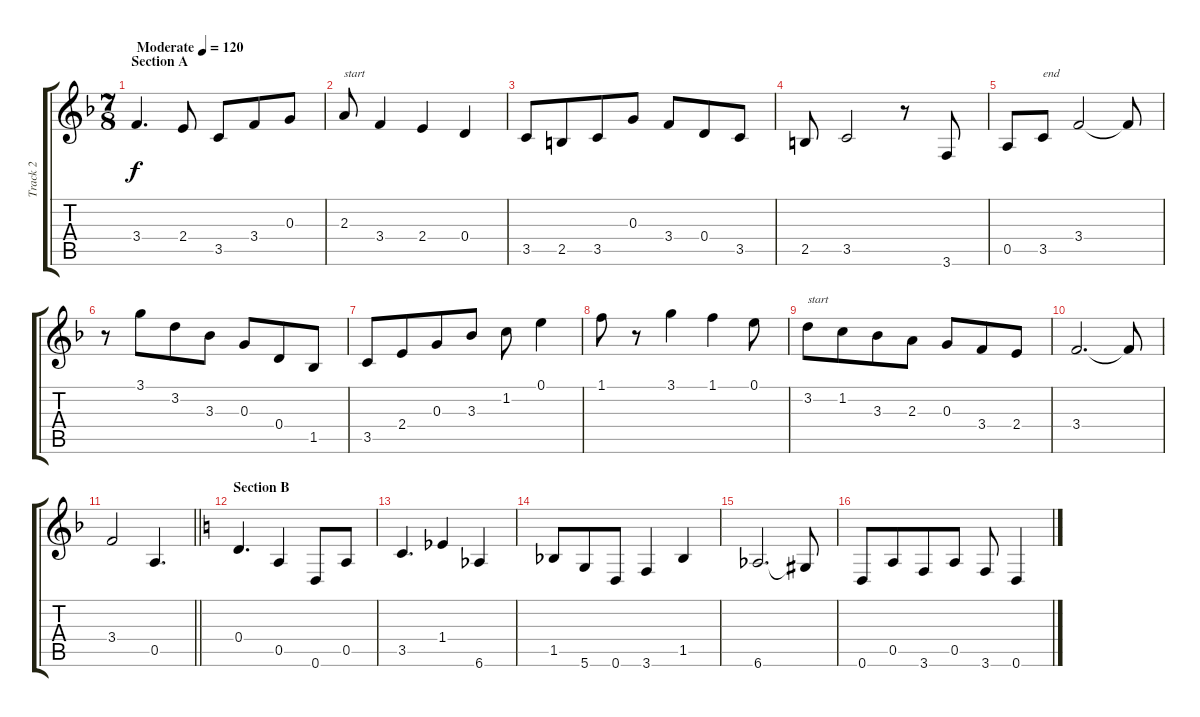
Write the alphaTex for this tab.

\track ("Track 2" "Track 2") {instrument acousticguitarnylon}
\staff {score tabs}
\tuning (E4 B3 G3 D3 A2 D2) {hide}
\ts (7 8)
\section ("" "Section A")
\tempo (120 "Moderate")
\clef g2
\ks f
3.4.4{d dy f instrument acousticguitarnylon} 2.4.8 3.5.8 3.4.8 0.3.8 |
\ks dminor
2.3.8{txt "start"} 3.4.4 2.4.4 0.4.4 |
3.5.8 2.5.8 3.5.8 0.3.8 3.4.8 0.4.8 3.5.8 |
2.5.8 3.5.2 r.8 3.6.8 |
0.5.8 3.5.8{txt "end"} 3.4.2 3.4{t}.8 |
r.8 3.1.8 3.2.8 3.3.8 0.3.8 0.4.8 1.5.8 |
3.5.8 2.4.8 0.3.8 3.3.8 1.2.8 0.1.4 |
1.1.8 r.8 3.1.4 1.1.4 0.1.8 |
3.2.8{txt "start"} 1.2.8 3.3.8 2.3.8 0.3.8 3.4.8 2.4.8 |
3.4.2{d} 3.4{t}.8 |
\barLineRight lightlight
3.4.2 0.5.4{d} |
\section ("" "Section B")
\ks c
0.4.4{d} 0.5.4 0.6.8 0.5.8 |
3.5.4{d} 1.4{acc b}.4 6.6{acc b}.4 |
1.5{acc b}.8 5.6.8 0.6.8 3.6.4 1.5{acc b}.4 |
6.6{acc b}.2{d} 6.6{t}.8 |
0.6.8 0.5.8 3.6.8 0.5.8 3.6.8 0.6.4
